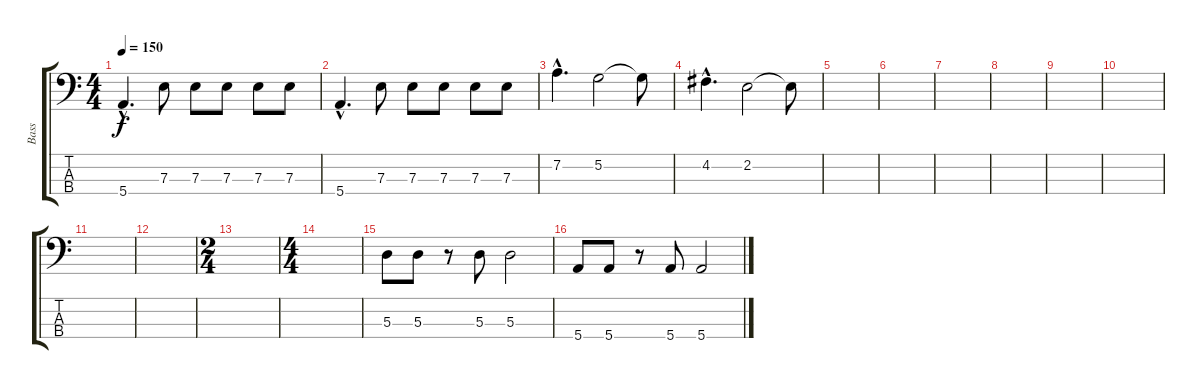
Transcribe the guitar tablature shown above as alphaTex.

\track ("Bass" "Bass") {instrument electricbasspick}
\staff {score tabs}
\tuning (G2 D2 A1 E1) {hide}
\ts (4 4)
\tempo 150
\clef f4
\ks c
5.4{hac}.4{d dy f} 7.3.8 7.3.8 7.3.8 7.3.8 7.3.8 |
5.4{hac}.4{d} 7.3.8 7.3.8 7.3.8 7.3.8 7.3.8 |
7.2{hac}.4{d} 5.2.2 5.2{t}.8 |
4.2{hac}.4{d} 2.2.2 2.2{t}.8 |
|
|
|
|
|
|
|
|
\ts (2 4)
|
\ts (4 4)
|
5.3.8 5.3.8 r.8 5.3.8 5.3.2 |
5.4.8 5.4.8 r.8 5.4.8 5.4.2
